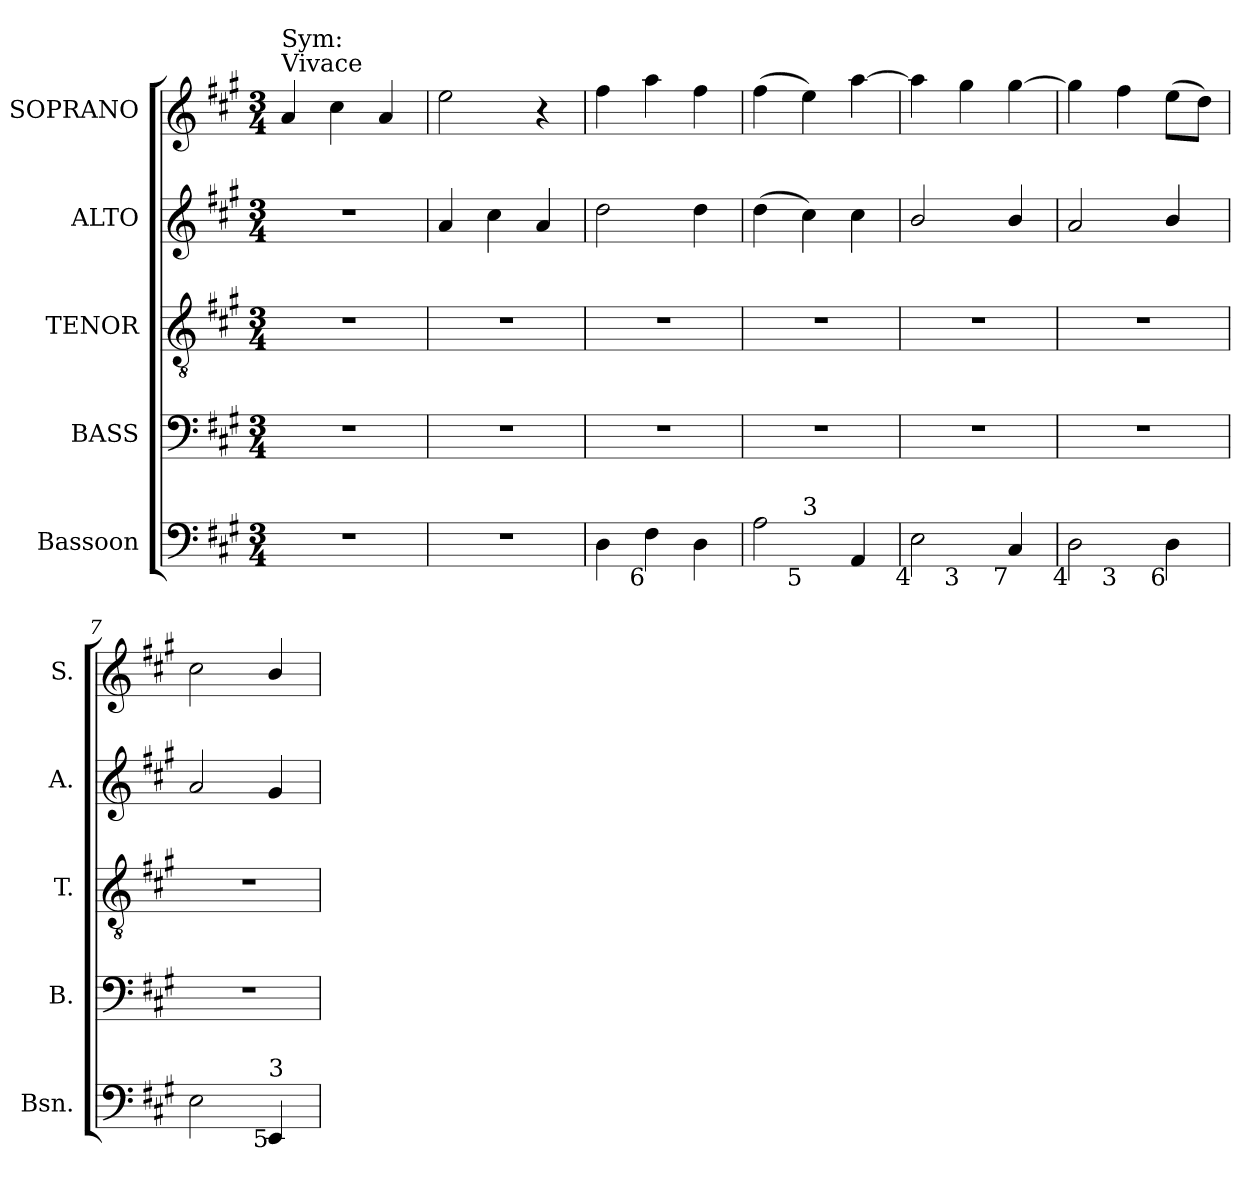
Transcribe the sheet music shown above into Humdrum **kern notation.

**kern	**kern	**kern	**kern	**kern
*part5	*part4	*part3	*part2	*part1
*staff5	*staff4	*staff3	*staff2	*staff1
*I"Bassoon	*I"BASS	*I"TENOR	*I"ALTO	*I"SOPRANO
*I'Bsn.	*I'B.	*I'T.	*I'A.	*I'S.
!!LO:PB:g=z
*clefF4	*clefF4	*clefGv2	*clefG2	*clefG2
*	*	*ITrd7c12	*	*
*k[f#c#g#]	*k[f#c#g#]	*k[f#c#g#]	*k[f#c#g#]	*k[f#c#g#]
*A:	*A:	*A:	*A:	*A:
*M3/4	*M3/4	*M3/4	*M3/4	*M3/4
=1	=1	=1	=1	=1
!	!	!	!	!LO:TX:a:t=Vivace
!	!	!	!	!LO:TX:t=Sym&colon;
!LO:N:vis=1	!LO:N:vis=1	!LO:N:vis=1	!LO:N:vis=1	!
2.r	2.r	2.r	2.r	4ai/
.	.	.	.	4cc#i\
.	.	.	.	4ai/
=2	=2	=2	=2	=2
!LO:N:vis=1	!LO:N:vis=1	!LO:N:vis=1	!	!
2.r	2.r	2.r	4ai/	2eei\
.	.	.	4cc#i\	.
.	.	.	4ai/	4r
=3	=3	=3	=3	=3
!	!LO:N:vis=1	!LO:N:vis=1	!	!
4Di\	2.r	2.r	2ddi\	4ff#i\
!LO:TX:b:rj:t=6	!	!	!	!
4F#i\	.	.	.	4aai\
4Di\	.	.	4ddi\	4ff#i\
=4	=4	=4	=4	=4
!LO:TX:b:rj:t=6	!	!	!	!
!LO:TX:t=4	!	!	!	!
!	!LO:N:vis=1	!LO:N:vis=1	!	!
*^	*	*	*	*
2Ai\	4ryy	2.r	2.r	(4ddi\	(4ff#i\
!	!LO:TX:b:rj:t=5	!	!	!	!
!	!LO:TX:t=3	!	!	!	!
.	2ryy	.	.	4cc#i\)	4eei\)
4AAi/	.	.	.	4cc#i\	[>4aai\
=5	=5	=5	=5	=5	=5
!LO:TX:b:rj:t=4	!	!	!	!	!
!	!	!LO:N:vis=1	!LO:N:vis=1	!	!
2Ei\	4ryy	2.r	2.r	2bi/	4aai\]
!	!LO:TX:b:rj:t=3	!	!	!	!
.	2ryy	.	.	.	4gg#i\
!LO:TX:b:rj:t=7	!	!	!	!	!
4C#i/	.	.	.	4bi/	[>4gg#i\
=6	=6	=6	=6	=6	=6
!LO:TX:b:rj:t=4	!	!	!	!	!
!	!	!LO:N:vis=1	!LO:N:vis=1	!	!
2Di\	4ryy	2.r	2.r	2ai/	4gg#i\]
!	!LO:TX:b:rj:t=3	!	!	!	!
.	2ryy	.	.	.	4ff#i\
!LO:TX:b:rj:t=6	!	!	!	!	!
4Di\	.	.	.	4bi/	(8eei\L
.	.	.	.	.	8ddi\J)
=7	=7	=7	=7	=7	=7
!LO:TX:b:rj:t=6	!	!	!	!	!
!LO:TX:t=4	!	!	!	!	!
!	!	!LO:N:vis=1	!LO:N:vis=1	!	!
*v	*v	*	*	*	*
2Ei\	2.r	2.r	2ai/	2cc#i\
!LO:TX:b:rj:t=5	!	!	!	!
!LO:TX:t=3	!	!	!	!
4EEi/	.	.	4g#i/	4bi/
=	=	=	=	=
*-	*-	*-	*-	*-
